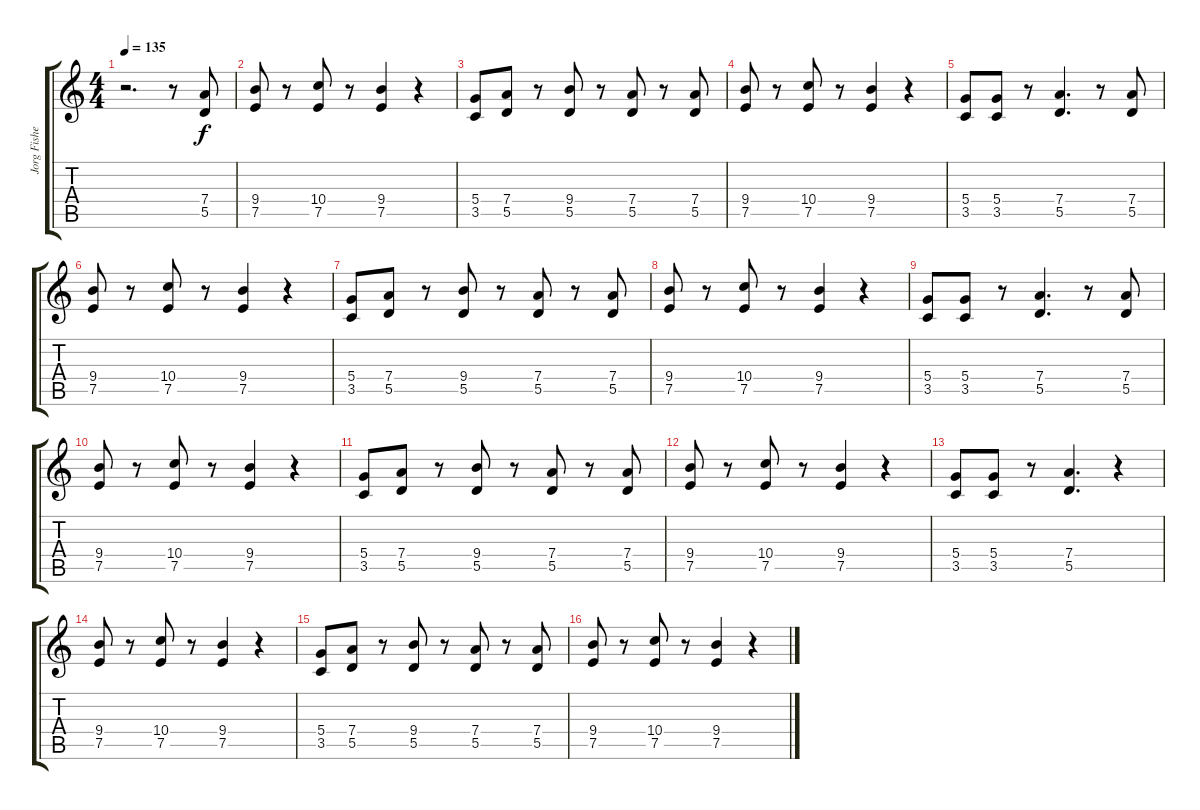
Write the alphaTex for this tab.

\track ("Jorg Fisher" "Jorg Fishe") {instrument overdrivenguitar}
\staff {score tabs}
\tuning (E4 B3 G3 D3 A2 E2) {hide}
\ts (4 4)
\tempo 135
\clef g2
\ks c
r.2{d dy f instrument overdrivenguitar} r.8 (7.4 5.5).8 |
(9.4 7.5).8 r.8 (10.4 7.5).8 r.8 (9.4 7.5).4 r.4 |
(5.4 3.5).8 (7.4 5.5).8 r.8 (9.4 5.5).8 r.8 (7.4 5.5).8 r.8 (7.4 5.5).8 |
(9.4 7.5).8 r.8 (10.4 7.5).8 r.8 (9.4 7.5).4 r.4 |
(5.4 3.5).8 (5.4 3.5).8 r.8 (7.4 5.5).4{d} r.8 (7.4 5.5).8 |
(9.4 7.5).8 r.8 (10.4 7.5).8 r.8 (9.4 7.5).4 r.4 |
(5.4 3.5).8 (7.4 5.5).8 r.8 (9.4 5.5).8 r.8 (7.4 5.5).8 r.8 (7.4 5.5).8 |
(9.4 7.5).8 r.8 (10.4 7.5).8 r.8 (9.4 7.5).4 r.4 |
(5.4 3.5).8 (5.4 3.5).8 r.8 (7.4 5.5).4{d} r.8 (7.4 5.5).8 |
(9.4 7.5).8 r.8 (10.4 7.5).8 r.8 (9.4 7.5).4 r.4 |
(5.4 3.5).8 (7.4 5.5).8 r.8 (9.4 5.5).8 r.8 (7.4 5.5).8 r.8 (7.4 5.5).8 |
(9.4 7.5).8 r.8 (10.4 7.5).8 r.8 (9.4 7.5).4 r.4 |
(5.4 3.5).8 (5.4 3.5).8 r.8 (7.4 5.5).4{d} r.4 |
(9.4 7.5).8 r.8 (10.4 7.5).8 r.8 (9.4 7.5).4 r.4 |
(5.4 3.5).8 (7.4 5.5).8 r.8 (9.4 5.5).8 r.8 (7.4 5.5).8 r.8 (7.4 5.5).8 |
(9.4 7.5).8 r.8 (10.4 7.5).8 r.8 (9.4 7.5).4 r.4
